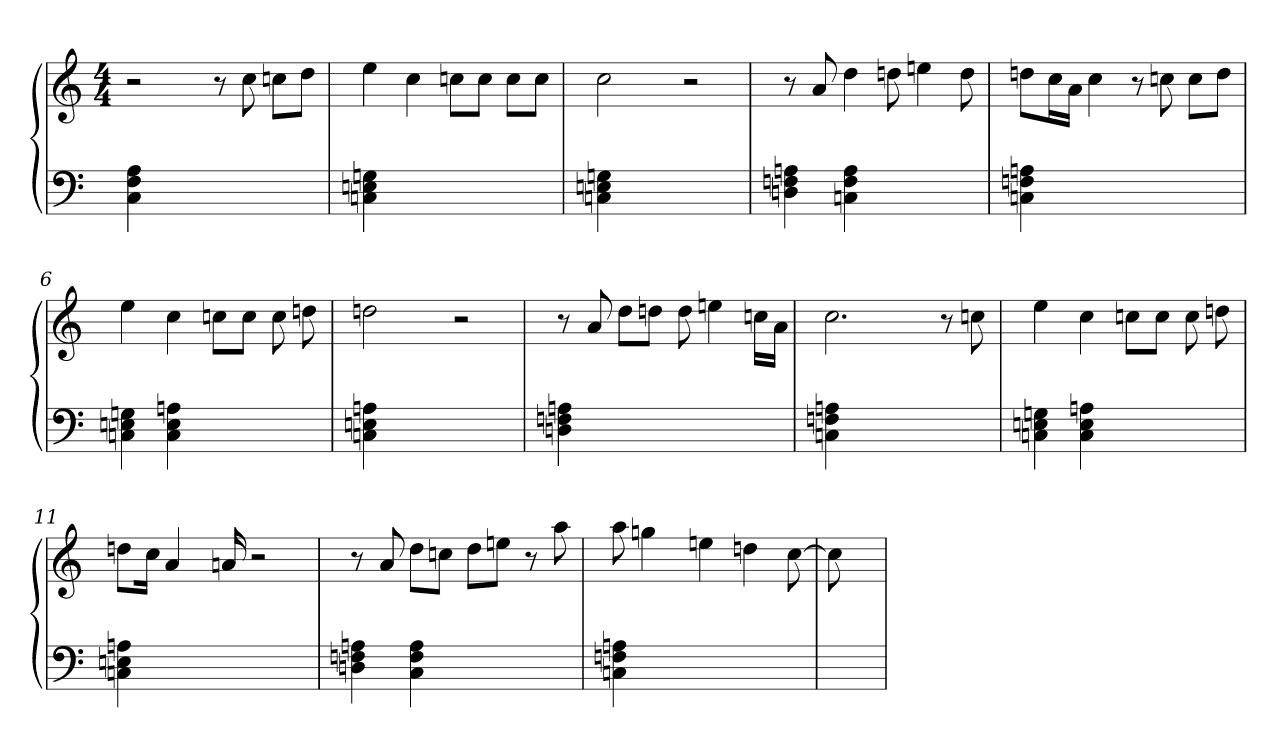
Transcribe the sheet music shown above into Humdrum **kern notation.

**kern	**kern
*part2	*part1
*staff2	*staff1
*	*M4/4
=1	=1
4F 4A 4C	2r
2.ryy	.
.	8r
.	8cc
.	8ccnL
.	8ddJ
=2	=2
4Cn 4En 4Gn	4ee
2.ryy	4cc
.	8ccnL
.	8ccJ
.	8ccL
.	8ccJ
=3	=3
4Cn 4En 4Gn	2cc
2.ryy	.
.	2r
=4	=4
4Dn 4Fn 4An	8r
.	8a
4F 4A 4Cn	4dd
2ryy	8ddn
.	4een
.	8dd
=5	=5
4Fn 4An 4Cn	8ddnL
.	16ccL
.	16aJJ
2.ryy	4cc
.	8r
.	8ccn
.	8ccL
.	8ddJ
=6	=6
4Cn 4En 4Gn	4ee
4An 4C 4E	4cc
2ryy	8ccnL
.	8ccJ
.	8cc
.	8ddn
=7	=7
4An 4Cn 4En	2ddn
2.ryy	.
.	2r
=8	=8
4Dn 4Fn 4An	8r
.	8a
2.ryy	8ddL
.	8ddnJ
.	8dd
.	4een
.	16ccnLL
.	16aJJ
=9	=9
4Fn 4An 4Cn	2.cc
2.ryy	.
.	8r
.	8ccn
=10	=10
4Cn 4En 4Gn	4ee
4An 4C 4E	4cc
2ryy	8ccnL
.	8ccJ
.	8cc
.	8ddn
=11	=11
4An 4Cn 4En	8ddnL
.	16ccJk
.	4a
2.ryy	.
.	16an
.	2r
=12	=12
4Dn 4Fn 4An	8r
.	8a
4F 4A 4C	8ddL
.	8ccnJ
2ryy	8ddL
.	8eenJ
.	8r
.	8aa
=13	=13
4Fn 4An 4Cn	8aa
.	4ggn
2.ryy	.
.	4een
.	4ddn
.	[8cc
=14	=14
4ryy	8cc]
.	8ryy
=	=
*-	*-
